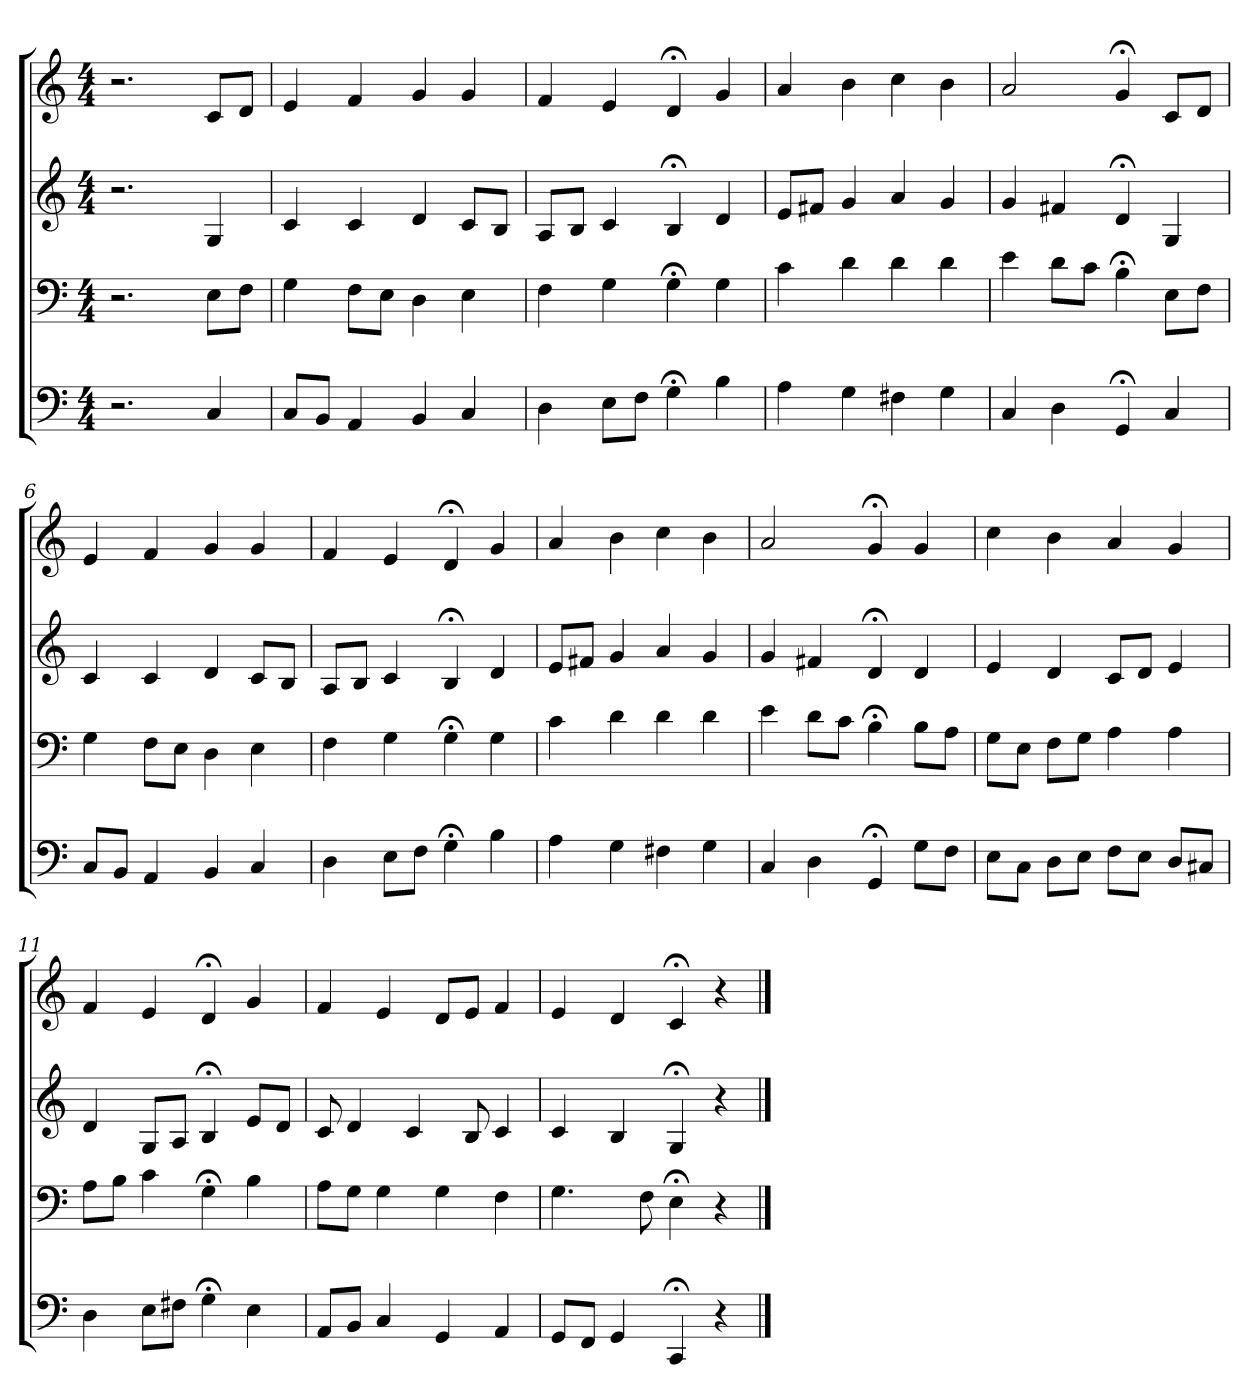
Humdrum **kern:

**kern	**kern	**kern	**kern
*part4	*part3	*part2	*part1
*staff4	*staff3	*staff2	*staff1
*clefF4	*clefF4	*clefG2	*clefG2
*k[]	*k[]	*k[]	*k[]
*C:	*C:	*C:	*C:
*M4/4	*M4/4	*M4/4	*M4/4
=1	=1	=1	=1
2.r	2.r	2.r	2.r
4C	8E\L	4G	8c/L
.	8F\J	.	8d/J
=2	=2	=2	=2
8C/L	4G	4c	4e
8BB/J	.	.	.
4AA	8F\L	4c	4f
.	8E\J	.	.
4BB	4D	4d	4g
4C	4E	8c/L	4g
.	.	8B/J	.
=3	=3	=3	=3
4D	4F	8A/L	4f
.	.	8B/J	.
8E\L	4G	4c	4e
8F\J	.	.	.
4G;<	4G;<	4B;<	4d;<
4B	4G	4d	4g
=4	=4	=4	=4
4A	4c	8e/L	4a
.	.	8f#X/J	.
4G	4d	4g	4b
4F#X	4d	4a	4cc
4G	4d	4g	4b
=5	=5	=5	=5
4C	4e	4g	2a
4D	8d\L	4f#X	.
.	8c\J	.	.
4GG;<	4B;<	4d;<	4g;<
4C	8E\L	4G	8c/L
.	8F\J	.	8d/J
=6	=6	=6	=6
8C/L	4G	4c	4e
8BB/J	.	.	.
4AA	8F\L	4c	4f
.	8E\J	.	.
4BB	4D	4d	4g
4C	4E	8c/L	4g
.	.	8B/J	.
=7	=7	=7	=7
4D	4F	8A/L	4f
.	.	8B/J	.
8E\L	4G	4c	4e
8F\J	.	.	.
4G;<	4G;<	4B;<	4d;<
4B	4G	4d	4g
=8	=8	=8	=8
4A	4c	8e/L	4a
.	.	8f#X/J	.
4G	4d	4g	4b
4F#X	4d	4a	4cc
4G	4d	4g	4b
=9	=9	=9	=9
4C	4e	4g	2a
4D	8d\L	4f#X	.
.	8c\J	.	.
4GG;<	4B;<	4d;<	4g;<
8G\L	8B\L	4d	4g
8F\J	8A\J	.	.
=10	=10	=10	=10
8E\L	8G\L	4e	4cc
8C\J	8E\J	.	.
8D\L	8F\L	4d	4b
8E\J	8G\J	.	.
8F\L	4A	8c/L	4a
8E\J	.	8d/J	.
8D/L	4A	4e	4g
8C#X/J	.	.	.
=11	=11	=11	=11
4D	8A\L	4d	4f
.	8B\J	.	.
8E\L	4c	8G/L	4e
8F#X\J	.	8A/J	.
4G;<	4G;<	4B;<	4d;<
4E	4B	8e/L	4g
.	.	8d/J	.
=12	=12	=12	=12
8AA/L	8A\L	8c	4f
8BB/J	8G\J	4d	.
4C	4G	.	4e
.	.	4c	.
4GG	4G	.	8d/L
.	.	8B	8e/J
4AA	4F	4c	4f
=13	=13	=13	=13
8GG/L	4.G	4c	4e
8FF/J	.	.	.
4GG	.	4B	4d
.	8F	.	.
4CC;<	4E;<	4G;<	4c;<
4r	4r	4r	4r
==	==	==	==
*-	*-	*-	*-
